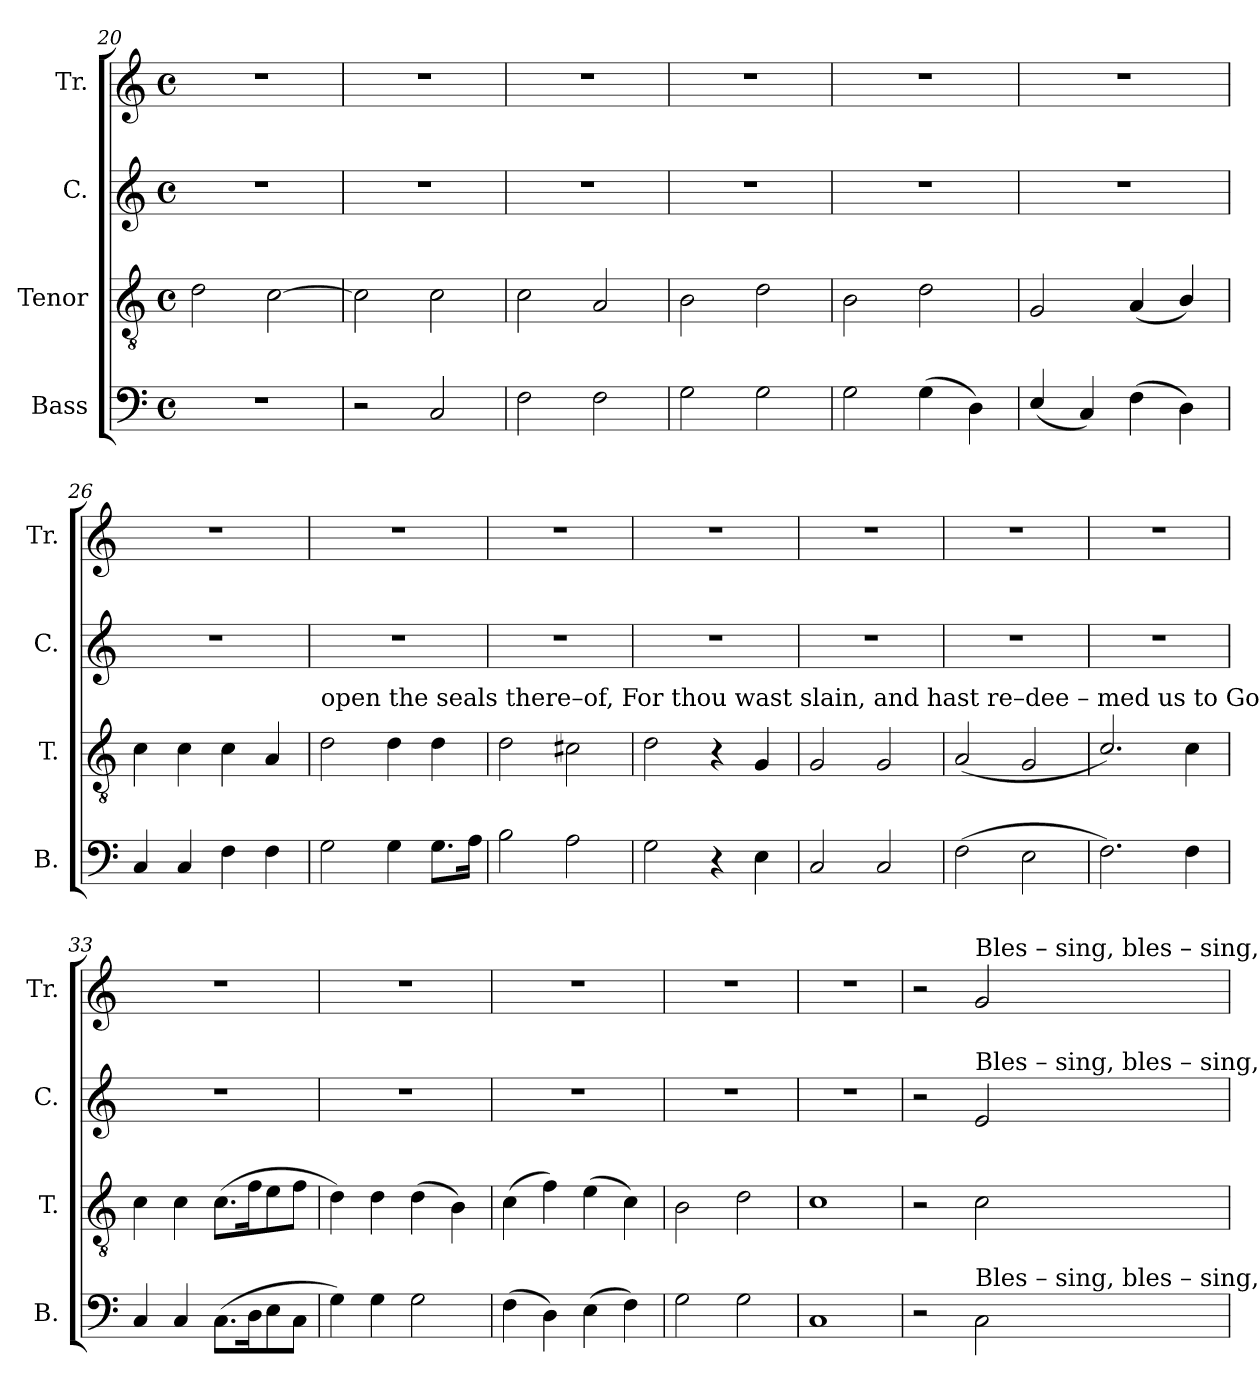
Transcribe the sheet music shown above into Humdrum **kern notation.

**kern	**kern	**kern	**kern
*part4	*part3	*part2	*part1
*staff4	*staff3	*staff2	*staff1
*I"Bass	*I"Tenor	*I"C.	*I"Tr.
*I'B.	*I'T.	*I'C.	*I'Tr.
*clefF4	*clefGv2	*clefG2	*clefG2
*k[]	*k[]	*k[]	*k[]
*M4/4	*M4/4	*M4/4	*M4/4
*met(c)	*met(c)	*met(c)	*met(c)
=20	=20	=20	=20
1r	2d\	1r	1r
.	[2c\	.	.
=21	=21	=21	=21
2r	2c\]	1r	1r
2C/	2c\	.	.
=22	=22	=22	=22
2F\	2c\	1r	1r
2F\	2A/	.	.
=23	=23	=23	=23
2G\	2B\	1r	1r
2G\	2d\	.	.
=24	=24	=24	=24
2G\	2B\	1r	1r
(4G\	2d\	.	.
4D\)	.	.	.
=25	=25	=25	=25
(4E/	2G/	1r	1r
4C/)	.	.	.
(4F\	(4A/	.	.
4D\)	4B/)	.	.
=26	=26	=26	=26
4C/	4c\	1r	1r
4C/	4c\	.	.
4F\	4c\	.	.
4F\	4A/	.	.
=27	=27	=27	=27
!	!LO:TX:a:t=open  the  seals  there–of,   For thou wast slain,  and  hast  re–dee     –      med   us      to    God  by  thy blood.     Bles – sing,     bles – sing,	!	!
2G\	2d\	1r	1r
4G\	4d\	.	.
8.G\L	4d\	.	.
16A\Jk	.	.	.
=28	=28	=28	=28
2B\	2d\	1r	1r
2A\	2c#X\	.	.
=29	=29	=29	=29
2G\	2d\	1r	1r
4r	4r	.	.
4E\	4G/	.	.
=30	=30	=30	=30
2C/	2G/	1r	1r
2C/	2G/	.	.
=31	=31	=31	=31
(2F\	(2A/	1r	1r
2E\	2G/	.	.
=32	=32	=32	=32
2.F\)	2.c/)	1r	1r
4F\	4c\	.	.
=33	=33	=33	=33
4C/	4c\	1r	1r
4C/	4c\	.	.
(8.C\L	(8.c\L	.	.
16D\K	16f\K	.	.
8E\	8e\	.	.
8C\J	8f\J	.	.
=34	=34	=34	=34
4G\)	4d\)	1r	1r
4G\	4d\	.	.
2G\	(4d\	.	.
.	4B\)	.	.
=35	=35	=35	=35
(4F\	(4c\	1r	1r
4D\)	4f\)	.	.
(4E\	(4e\	.	.
4F\)	4c\)	.	.
=36	=36	=36	=36
2G\	2B\	1r	1r
2G\	2d\	.	.
=37	=37	=37	=37
1C	1c	1r	1r
=38	=38	=38	=38
2r	2r	2r	2r
!	!	!	!LO:TX:a:t=Bles –  sing,    bles – sing,
!	!	!LO:TX:a:t=Bles –  sing,    bles – sing,	!
!LO:TX:a:t=Bles – sing,     bles – sing,	!	!	!
2C\	2c\	2e/	2g/
=	=	=	=
*-	*-	*-	*-
